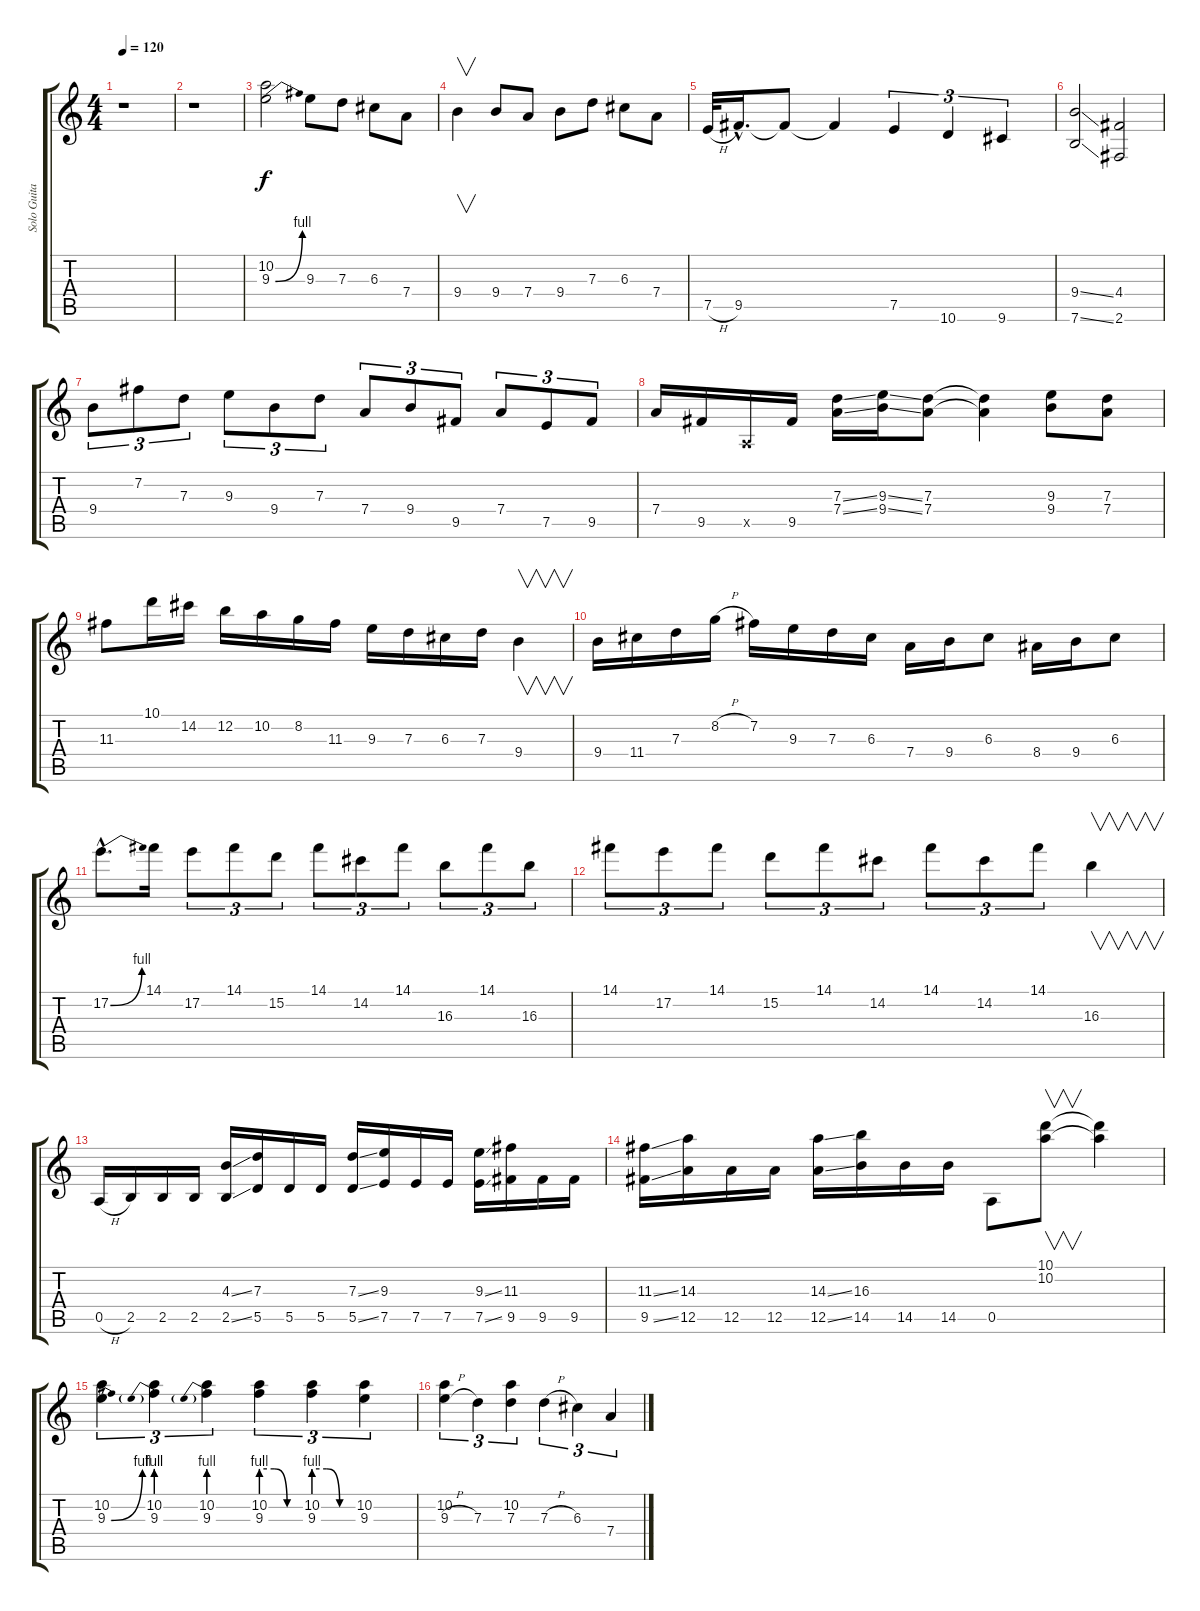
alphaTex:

\track ("Solo Guitar" "Solo Guita") {instrument distortionguitar}
\staff {score tabs}
\tuning (E4 B3 G3 D3 A2 E2) {hide}
\ts (4 4)
\tempo 120
\clef g2
\ks c
r.1{dy f} |
r.1 |
(10.2 9.3{be (bend 0 0 60 4)}).2 9.3.8 7.3.8 6.3.8 7.4.8 |
9.4.4{v} 9.4.8 7.4.8 9.4.8 7.3.8 6.3.8 7.4.8 |
7.5{h}.32 9.5{hac}.16{d} 9.5{t}.8 9.5{t}.4 7.5.4{tu (3 2)} 10.6.4{tu (3 2)} 9.6.4{tu (3 2)} |
(9.4{ss} 7.6{ss}).2 (4.4 2.6).2 |
9.4.8{tu (3 2)} 7.2.8{tu (3 2)} 7.3.8{tu (3 2)} 9.3.8{tu (3 2)} 9.4.8{tu (3 2)} 7.3.8{tu (3 2)} 7.4.8{tu (3 2)} 9.4.8{tu (3 2)} 9.5.8{tu (3 2)} 7.4.8{tu (3 2)} 7.5.8{tu (3 2)} 9.5.8{tu (3 2)} |
7.4.16 9.5.16 0.5{x}.16 9.5.16 (7.3{ss} 7.4{ss}).16 (9.3{ss} 9.4{ss}).16 (7.3 7.4).8 (7.3{t} 7.4{t}).4 (9.3 9.4).8 (7.3 7.4).8 |
11.3.8 10.1.16 14.2.16 12.2.16 10.2.16 8.2.16 11.3.16 9.3.16 7.3.16 6.3.16 7.3.16 9.4.4{v} |
9.4.16 11.4.16 7.3.16 8.2{h}.16 7.2.16 9.3.16 7.3.16 6.3.16 7.4.16 9.4.16 6.3.8 8.4.16 9.4.16 6.3.8 |
17.2{be (bend 0 0 60 4) hac}.8{d} 14.1.16 17.2.8{tu (3 2)} 14.1.8{tu (3 2)} 15.2.8{tu (3 2)} 14.1.8{tu (3 2)} 14.2.8{tu (3 2)} 14.1.8{tu (3 2)} 16.3.8{tu (3 2)} 14.1.8{tu (3 2)} 16.3.8{tu (3 2)} |
14.1.8{tu (3 2)} 17.2.8{tu (3 2)} 14.1.8{tu (3 2)} 15.2.8{tu (3 2)} 14.1.8{tu (3 2)} 14.2.8{tu (3 2)} 14.1.8{tu (3 2)} 14.2.8{tu (3 2)} 14.1.8{tu (3 2)} 16.3.4{v} |
0.5{h}.16 2.5.16 2.5.16 2.5.16 (4.3{ss} 2.5{ss}).16 (7.3 5.5).16 5.5.16 5.5.16 (7.3{ss} 5.5{ss}).16 (9.3 7.5).16 7.5.16 7.5.16 (9.3{ss} 7.5{ss}).16 (11.3 9.5).16 9.5.16 9.5.16 |
(11.3{ss} 9.5{ss}).16 (14.3 12.5).16 12.5.16 12.5.16 (14.3{ss} 12.5{ss}).16 (16.3 14.5).16 14.5.16 14.5.16 0.5.8 (10.1 10.2).8{v} (10.1{t} 10.2{t}).4 |
(10.2 9.3{be (bend 0 0 60 4)}).4{tu (3 2)} (10.2 9.3{be (prebend 0 4 60 4)}).4{tu (3 2)} (10.2 9.3{be (prebend 0 4 60 4)}).4{tu (3 2)} (10.2 9.3{be (custom 0 4 20 4 40 0 60 0)}).4{tu (3 2)} (10.2 9.3{be (custom 0 4 20 4 40 0 60 0)}).4{tu (3 2)} (10.2 9.3).4{tu (3 2)} |
(10.2 9.3{h}).4{tu (3 2)} 7.3.4{tu (3 2)} (10.2 7.3).4{tu (3 2)} 7.3{h}.4{tu (3 2)} 6.3.4{tu (3 2)} 7.4.4{tu (3 2)}
